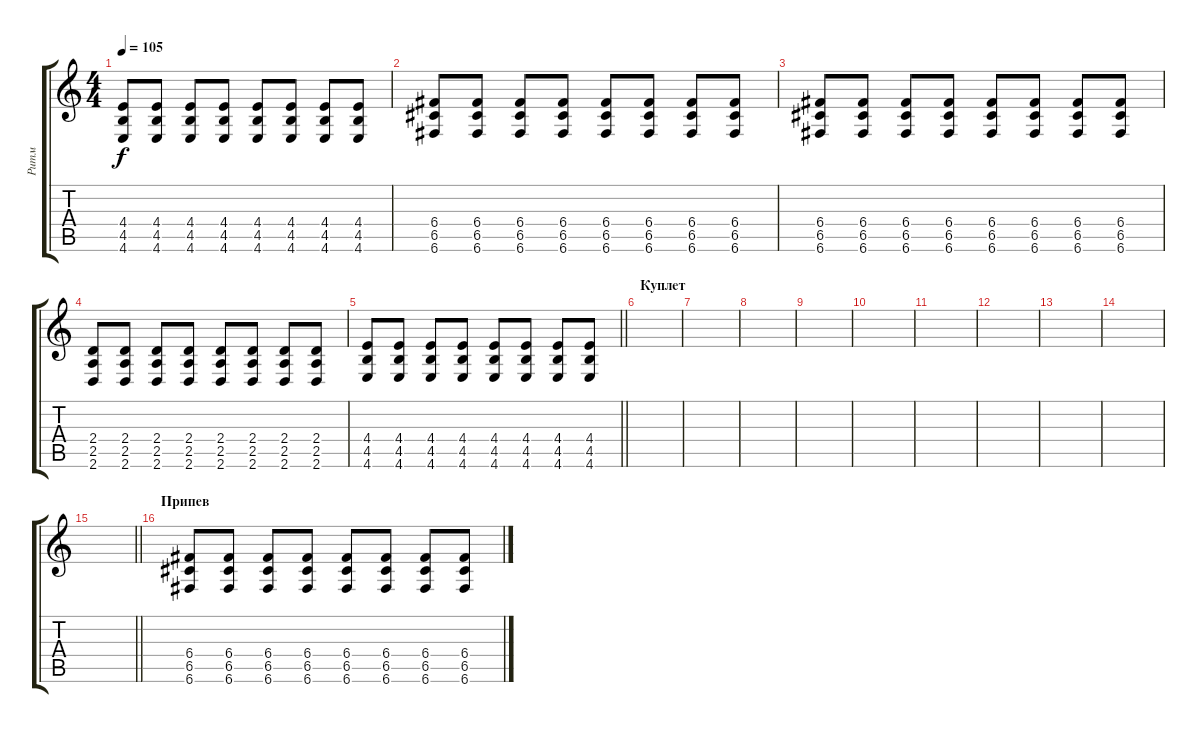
\track ("Ритм" "Ритм") {instrument overdrivenguitar}
\staff {score tabs}
\tuning (D4 A3 F3 C3 G2 C2) {hide}
\ts (4 4)
\tempo 105
\clef g2
\ks c
(4.4 4.5 4.6).8{dy f} (4.4 4.5 4.6).8 (4.4 4.5 4.6).8 (4.4 4.5 4.6).8 (4.4 4.5 4.6).8 (4.4 4.5 4.6).8 (4.4 4.5 4.6).8 (4.4 4.5 4.6).8 |
(6.4 6.5 6.6).8 (6.4 6.5 6.6).8 (6.4 6.5 6.6).8 (6.4 6.5 6.6).8 (6.4 6.5 6.6).8 (6.4 6.5 6.6).8 (6.4 6.5 6.6).8 (6.4 6.5 6.6).8 |
(6.4 6.5 6.6).8 (6.4 6.5 6.6).8 (6.4 6.5 6.6).8 (6.4 6.5 6.6).8 (6.4 6.5 6.6).8 (6.4 6.5 6.6).8 (6.4 6.5 6.6).8 (6.4 6.5 6.6).8 |
(2.4 2.5 2.6).8 (2.4 2.5 2.6).8 (2.4 2.5 2.6).8 (2.4 2.5 2.6).8 (2.4 2.5 2.6).8 (2.4 2.5 2.6).8 (2.4 2.5 2.6).8 (2.4 2.5 2.6).8 |
\barLineRight lightlight
(4.4 4.5 4.6).8 (4.4 4.5 4.6).8 (4.4 4.5 4.6).8 (4.4 4.5 4.6).8 (4.4 4.5 4.6).8 (4.4 4.5 4.6).8 (4.4 4.5 4.6).8 (4.4 4.5 4.6).8 |
\section ("" "Куплет")
|
|
|
|
|
|
|
|
|
\barLineRight lightlight
|
\section ("" "Припев")
(6.4 6.5 6.6).8 (6.4 6.5 6.6).8 (6.4 6.5 6.6).8 (6.4 6.5 6.6).8 (6.4 6.5 6.6).8 (6.4 6.5 6.6).8 (6.4 6.5 6.6).8 (6.4 6.5 6.6).8
